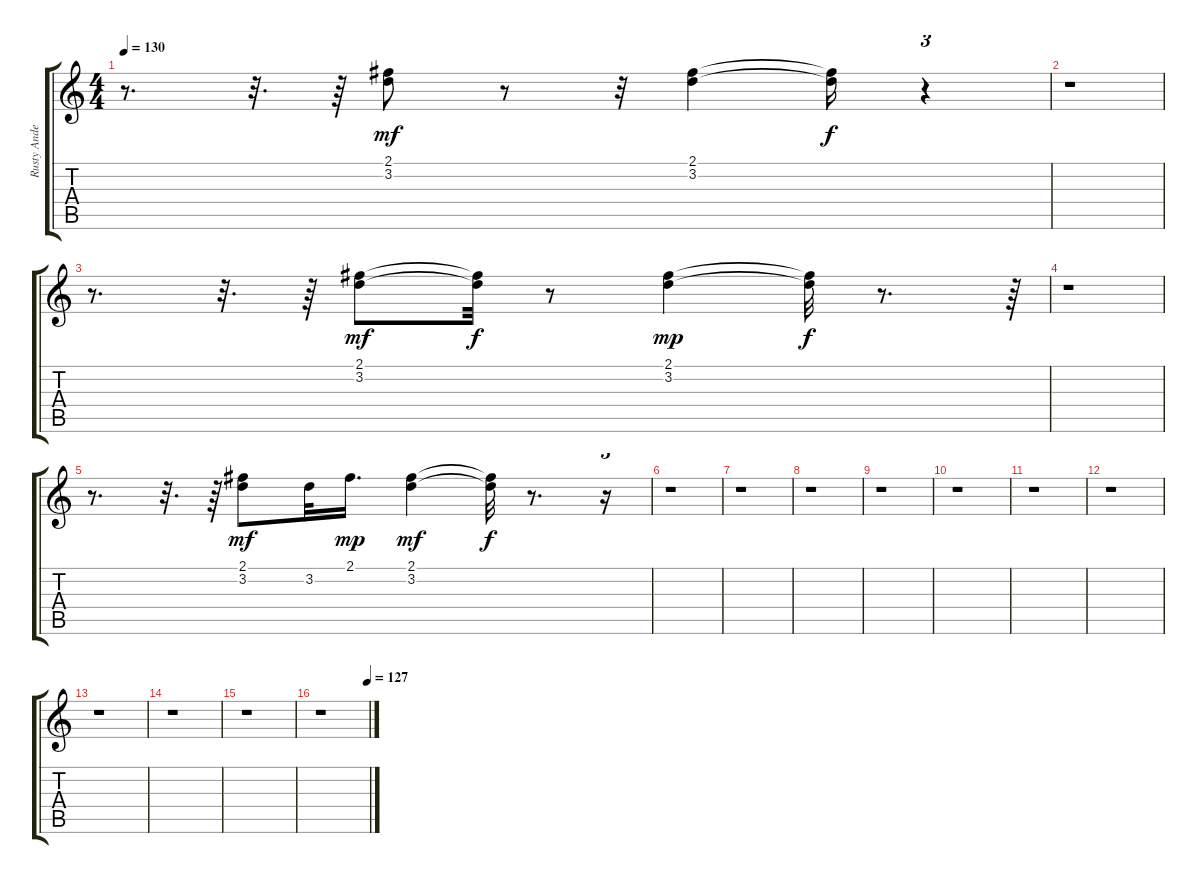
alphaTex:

\track ("Rusty Anderson" "Rusty Ande") {instrument acousticguitarsteel}
\staff {score tabs}
\tuning (E4 B3 G3 D3 A2 E2) {hide}
\ts (4 4)
\tempo 130
\clef g2
\ks c
r.8{d dy f} r.32{d} r.64 (2.1 3.2).8{dy mf} r.8 r.32 (2.1 3.2).4 (2.1{t} 3.2{t}).16{dy f} r.4{tu (3 2)} |
r.1 |
r.8{d} r.32{d} r.64 (2.1 3.2).8{dy mf} (2.1{t} 3.2{t}).32{dy f} r.8 (2.1 3.2).4{dy mp} (2.1{t} 3.2{t}).32{dy f} r.8{d} r.64{tu (3 2)} |
r.1 |
r.8{d} r.32{d} r.64 (2.1 3.2).8{dy mf} 3.2.32 2.1.16{d dy mp} (2.1 3.2).4{dy mf} (2.1{t} 3.2{t}).32{dy f} r.8{d} r.16{tu (3 2)} |
r.1 |
r.1 |
r.1 |
r.1 |
r.1 |
r.1 |
r.1 |
r.1 |
r.1 |
r.1 |
\tempo (127 0.9791666666666666)
r.1
